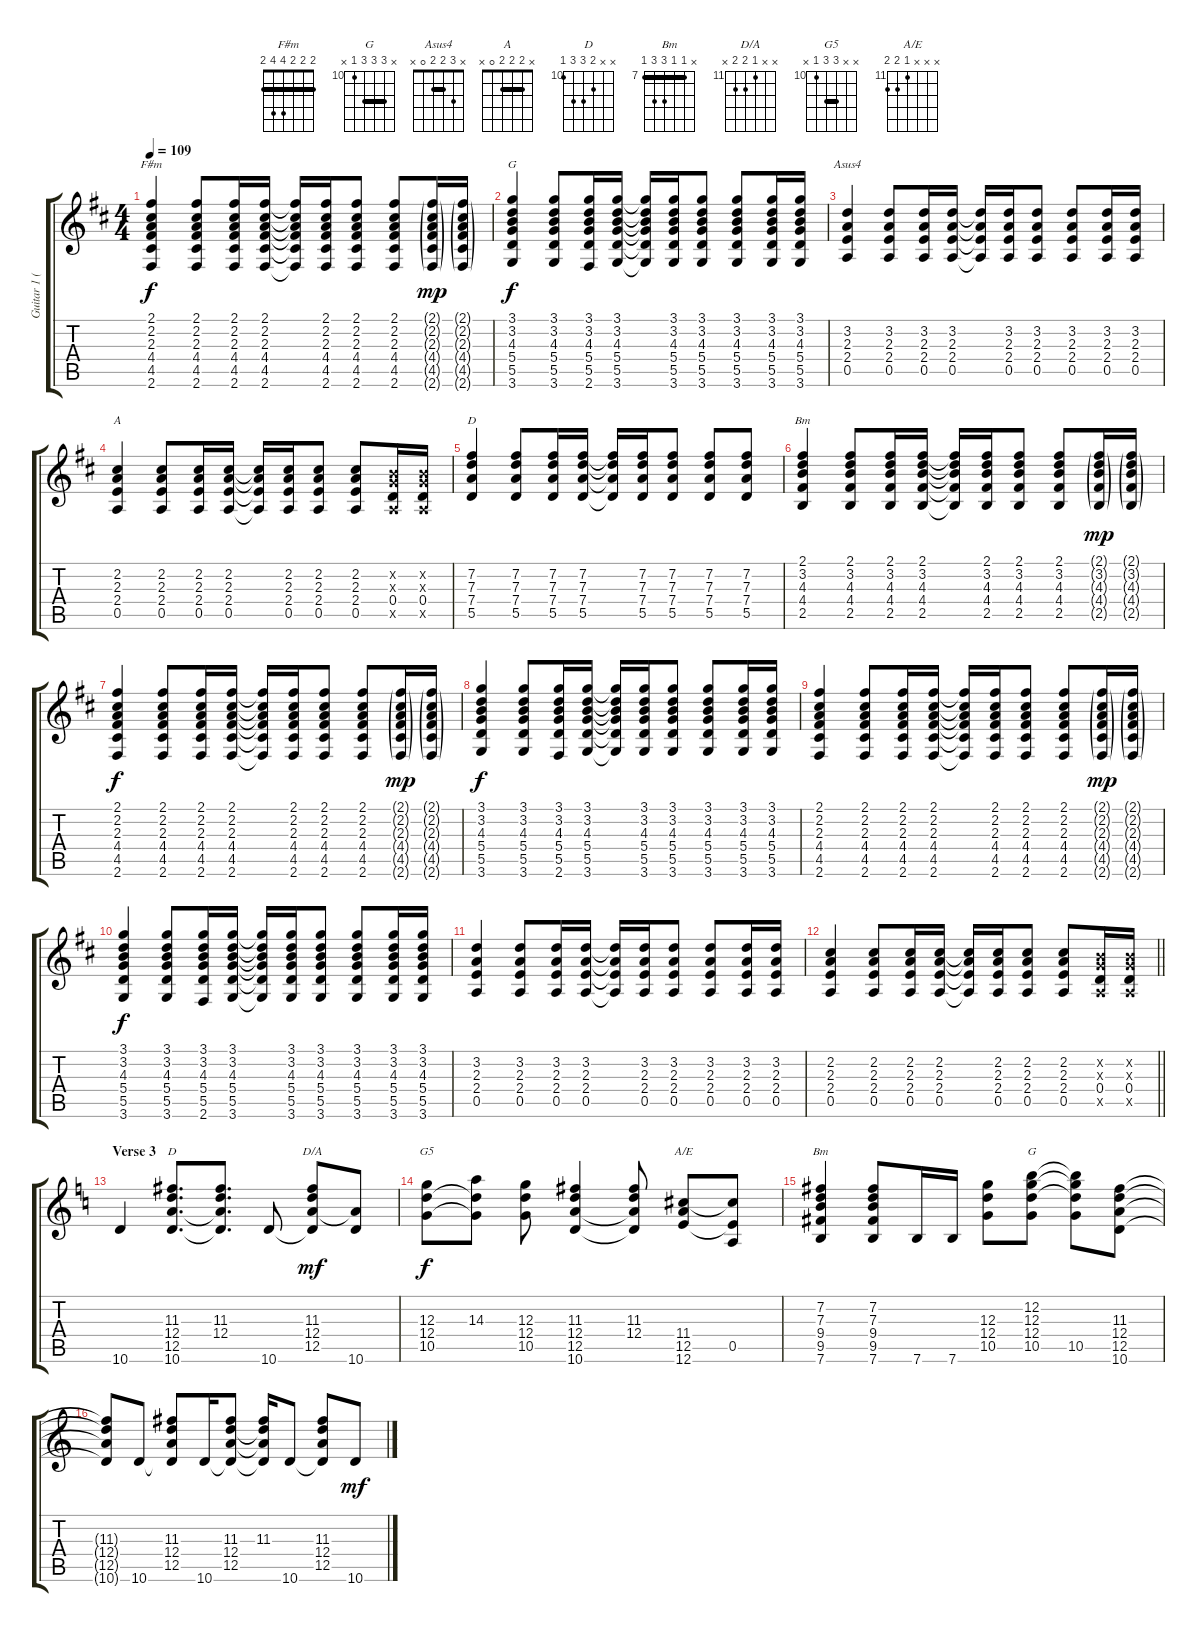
\track ("Guitar 1 (Tim Wheeler)" "Guitar 1 (") {instrument electricguitarclean}
\staff {score tabs}
\tuning (E4 B3 G3 D3 A2 E2) {hide}
\chord ("F#m" 2 2 2 4 4 2) {barre 2}
\chord ("G" 3 3 4 5 5 3) {barre 3}
\chord ("Asus4" x 3 2 2 0 x) {barre 2}
\chord ("A" x 2 2 2 0 x) {barre 2}
\chord ("D" x 7 7 7 5 x) {firstfret 5 barre 7}
\chord ("Bm" 2 3 4 4 2 x) {barre 2}
\chord ("D" x x 11 12 12 10) {firstfret 10}
\chord ("D/A" x x 11 12 12 x) {firstfret 11}
\chord ("G5" x x 12 12 10 x) {firstfret 10 barre 12}
\chord ("A/E" x x x 11 12 12) {firstfret 11}
\chord ("Bm" x 7 7 9 9 7) {firstfret 7 barre 7}
\chord ("G" x 12 12 12 10 x) {firstfret 10 barre 12}
\ts (4 4)
\tempo 109
\clef g2
\ks d
(2.1 2.2 2.3 4.4 4.5 2.6).4{ch "F#m" dy f} (2.1 2.2 2.3 4.4 4.5 2.6).8 (2.1 2.2 2.3 4.4 4.5 2.6).16 (2.1 2.2 2.3 4.4 4.5 2.6).16 (2.1{t} 2.2{t} 2.3{t} 4.4{t} 4.5{t} 2.6{t}).16 (2.1 2.2 2.3 4.4 4.5 2.6).16 (2.1 2.2 2.3 4.4 4.5 2.6).8 (2.1 2.2 2.3 4.4 4.5 2.6).8 (2.1{g} 2.2{g} 2.3{g} 4.4{g} 4.5{g} 2.6{g}).16{dy mp} (2.1{g} 2.2{g} 2.3{g} 4.4{g} 4.5{g} 2.6{g}).16 |
(3.1 3.2 4.3 5.4 5.5 3.6).4{ch "G" dy f} (3.1 3.2 4.3 5.4 5.5 3.6).8 (3.1 3.2 4.3 5.4 5.5 2.6).16 (3.1 3.2 4.3 5.4 5.5 3.6).16 (3.1{t} 3.2{t} 4.3{t} 5.4{t} 5.5{t} 3.6{t}).16 (3.1 3.2 4.3 5.4 5.5 3.6).16 (3.1 3.2 4.3 5.4 5.5 3.6).8 (3.1 3.2 4.3 5.4 5.5 3.6).8 (3.1 3.2 4.3 5.4 5.5 3.6).16 (3.1 3.2 4.3 5.4 5.5 3.6).16 |
(3.2 2.3 2.4 0.5).4{ch "Asus4"} (3.2 2.3 2.4 0.5).8 (3.2 2.3 2.4 0.5).16 (3.2 2.3 2.4 0.5).16 (3.2{t} 2.3{t} 2.4{t} 0.5{t}).16 (3.2 2.3 2.4 0.5).16 (3.2 2.3 2.4 0.5).8 (3.2 2.3 2.4 0.5).8 (3.2 2.3 2.4 0.5).16 (3.2 2.3 2.4 0.5).16 |
(2.2 2.3 2.4 0.5).4{ch "A"} (2.2 2.3 2.4 0.5).8 (2.2 2.3 2.4 0.5).16 (2.2 2.3 2.4 0.5).16 (2.2{t} 2.3{t} 2.4{t} 0.5{t}).16 (2.2 2.3 2.4 0.5).16 (2.2 2.3 2.4 0.5).8 (2.2 2.3 2.4 0.5).8 (0.2{x} 0.3{x} 0.4 0.5{x}).16 (0.2{x} 0.3{x} 0.4 0.5{x}).16 |
(7.2 7.3 7.4 5.5).4{ch "D" volume 6 instrument electricguitarclean} (7.2 7.3 7.4 5.5).8 (7.2 7.3 7.4 5.5).16 (7.2 7.3 7.4 5.5).16 (7.2{t} 7.3{t} 7.4{t} 5.5{t}).16 (7.2 7.3 7.4 5.5).16 (7.2 7.3 7.4 5.5).8 (7.2 7.3 7.4 5.5).8 (7.2 7.3 7.4 5.5).8 |
(2.1 3.2 4.3 4.4 2.5).4{ch "Bm"} (2.1 3.2 4.3 4.4 2.5).8 (2.1 3.2 4.3 4.4 2.5).16 (2.1 3.2 4.3 4.4 2.5).16 (2.1{t} 3.2{t} 4.3{t} 4.4{t} 2.5{t}).16 (2.1 3.2 4.3 4.4 2.5).16 (2.1 3.2 4.3 4.4 2.5).8 (2.1 3.2 4.3 4.4 2.5).8 (2.1{g} 3.2{g} 4.3{g} 4.4{g} 2.5{g}).16{dy mp} (2.1{g} 3.2{g} 4.3{g} 4.4{g} 2.5{g}).16 |
(2.1 2.2 2.3 4.4 4.5 2.6).4{dy f} (2.1 2.2 2.3 4.4 4.5 2.6).8 (2.1 2.2 2.3 4.4 4.5 2.6).16 (2.1 2.2 2.3 4.4 4.5 2.6).16 (2.1{t} 2.2{t} 2.3{t} 4.4{t} 4.5{t} 2.6{t}).16 (2.1 2.2 2.3 4.4 4.5 2.6).16 (2.1 2.2 2.3 4.4 4.5 2.6).8 (2.1 2.2 2.3 4.4 4.5 2.6).8 (2.1{g} 2.2{g} 2.3{g} 4.4{g} 4.5{g} 2.6{g}).16{dy mp} (2.1{g} 2.2{g} 2.3{g} 4.4{g} 4.5{g} 2.6{g}).16 |
(3.1 3.2 4.3 5.4 5.5 3.6).4{dy f} (3.1 3.2 4.3 5.4 5.5 3.6).8 (3.1 3.2 4.3 5.4 5.5 2.6).16 (3.1 3.2 4.3 5.4 5.5 3.6).16 (3.1{t} 3.2{t} 4.3{t} 5.4{t} 5.5{t} 3.6{t}).16 (3.1 3.2 4.3 5.4 5.5 3.6).16 (3.1 3.2 4.3 5.4 5.5 3.6).8 (3.1 3.2 4.3 5.4 5.5 3.6).8 (3.1 3.2 4.3 5.4 5.5 3.6).16 (3.1 3.2 4.3 5.4 5.5 3.6).16 |
(2.1 2.2 2.3 4.4 4.5 2.6).4 (2.1 2.2 2.3 4.4 4.5 2.6).8 (2.1 2.2 2.3 4.4 4.5 2.6).16 (2.1 2.2 2.3 4.4 4.5 2.6).16 (2.1{t} 2.2{t} 2.3{t} 4.4{t} 4.5{t} 2.6{t}).16 (2.1 2.2 2.3 4.4 4.5 2.6).16 (2.1 2.2 2.3 4.4 4.5 2.6).8 (2.1 2.2 2.3 4.4 4.5 2.6).8 (2.1{g} 2.2{g} 2.3{g} 4.4{g} 4.5{g} 2.6{g}).16{dy mp} (2.1{g} 2.2{g} 2.3{g} 4.4{g} 4.5{g} 2.6{g}).16 |
(3.1 3.2 4.3 5.4 5.5 3.6).4{dy f} (3.1 3.2 4.3 5.4 5.5 3.6).8 (3.1 3.2 4.3 5.4 5.5 2.6).16 (3.1 3.2 4.3 5.4 5.5 3.6).16 (3.1{t} 3.2{t} 4.3{t} 5.4{t} 5.5{t} 3.6{t}).16 (3.1 3.2 4.3 5.4 5.5 3.6).16 (3.1 3.2 4.3 5.4 5.5 3.6).8 (3.1 3.2 4.3 5.4 5.5 3.6).8 (3.1 3.2 4.3 5.4 5.5 3.6).16 (3.1 3.2 4.3 5.4 5.5 3.6).16 |
(3.2 2.3 2.4 0.5).4 (3.2 2.3 2.4 0.5).8 (3.2 2.3 2.4 0.5).16 (3.2 2.3 2.4 0.5).16 (3.2{t} 2.3{t} 2.4{t} 0.5{t}).16 (3.2 2.3 2.4 0.5).16 (3.2 2.3 2.4 0.5).8 (3.2 2.3 2.4 0.5).8 (3.2 2.3 2.4 0.5).16 (3.2 2.3 2.4 0.5).16 |
\barLineRight lightlight
(2.2 2.3 2.4 0.5).4 (2.2 2.3 2.4 0.5).8 (2.2 2.3 2.4 0.5).16 (2.2 2.3 2.4 0.5).16 (2.2{t} 2.3{t} 2.4{t} 0.5{t}).16 (2.2 2.3 2.4 0.5).16 (2.2 2.3 2.4 0.5).8 (2.2 2.3 2.4 0.5).8 (0.2{x} 0.3{x} 0.4 0.5{x}).16 (0.2{x} 0.3{x} 0.4 0.5{x}).16 |
\section ("" "Verse 3")
\ks c
10.6.4{instrument electricguitarclean} (11.3 12.4 12.5 10.6).8{d ch "D"} (11.3 12.4 12.5{t} 10.6{t}).8{d} 10.6.8 (11.3 12.4 12.5 10.6{t}).8{ch "D/A" dy mf} (12.5{t} 10.6).8 |
(12.3 12.4 10.5).8{ch "G5" dy f} (14.3 12.4{t} 10.5{t}).8 (12.3 12.4 10.5).8 (11.3 12.4 12.5 10.6).4 (11.3 12.4 12.5{t} 10.6{t}).8 (11.4 12.5 12.6).8{ch "A/E"} (11.4{t} 0.5 12.6{t}).8 |
(7.2 7.3 9.4 9.5 7.6).4{ch "Bm"} (7.2 7.3 9.4 9.5 7.6).8 7.6.16 7.6.16 (12.3 12.4 10.5).8 (12.2 12.3 12.4 10.5).8{ch "G"} (12.2{t} 12.3{t} 12.4{t} 10.5).8 (11.3 12.4 12.5 10.6).8 |
(11.3{t} 12.4{t} 12.5{t} 10.6{t}).8 10.6.8 (11.3 12.4 12.5 10.6{t}).8 10.6.16 (11.3 12.4 12.5 10.6{t}).8 (11.3 12.4{t} 12.5{t} 10.6{t}).16 10.6.8 (11.3 12.4 12.5 10.6{t}).8 10.6.8{dy mf}
